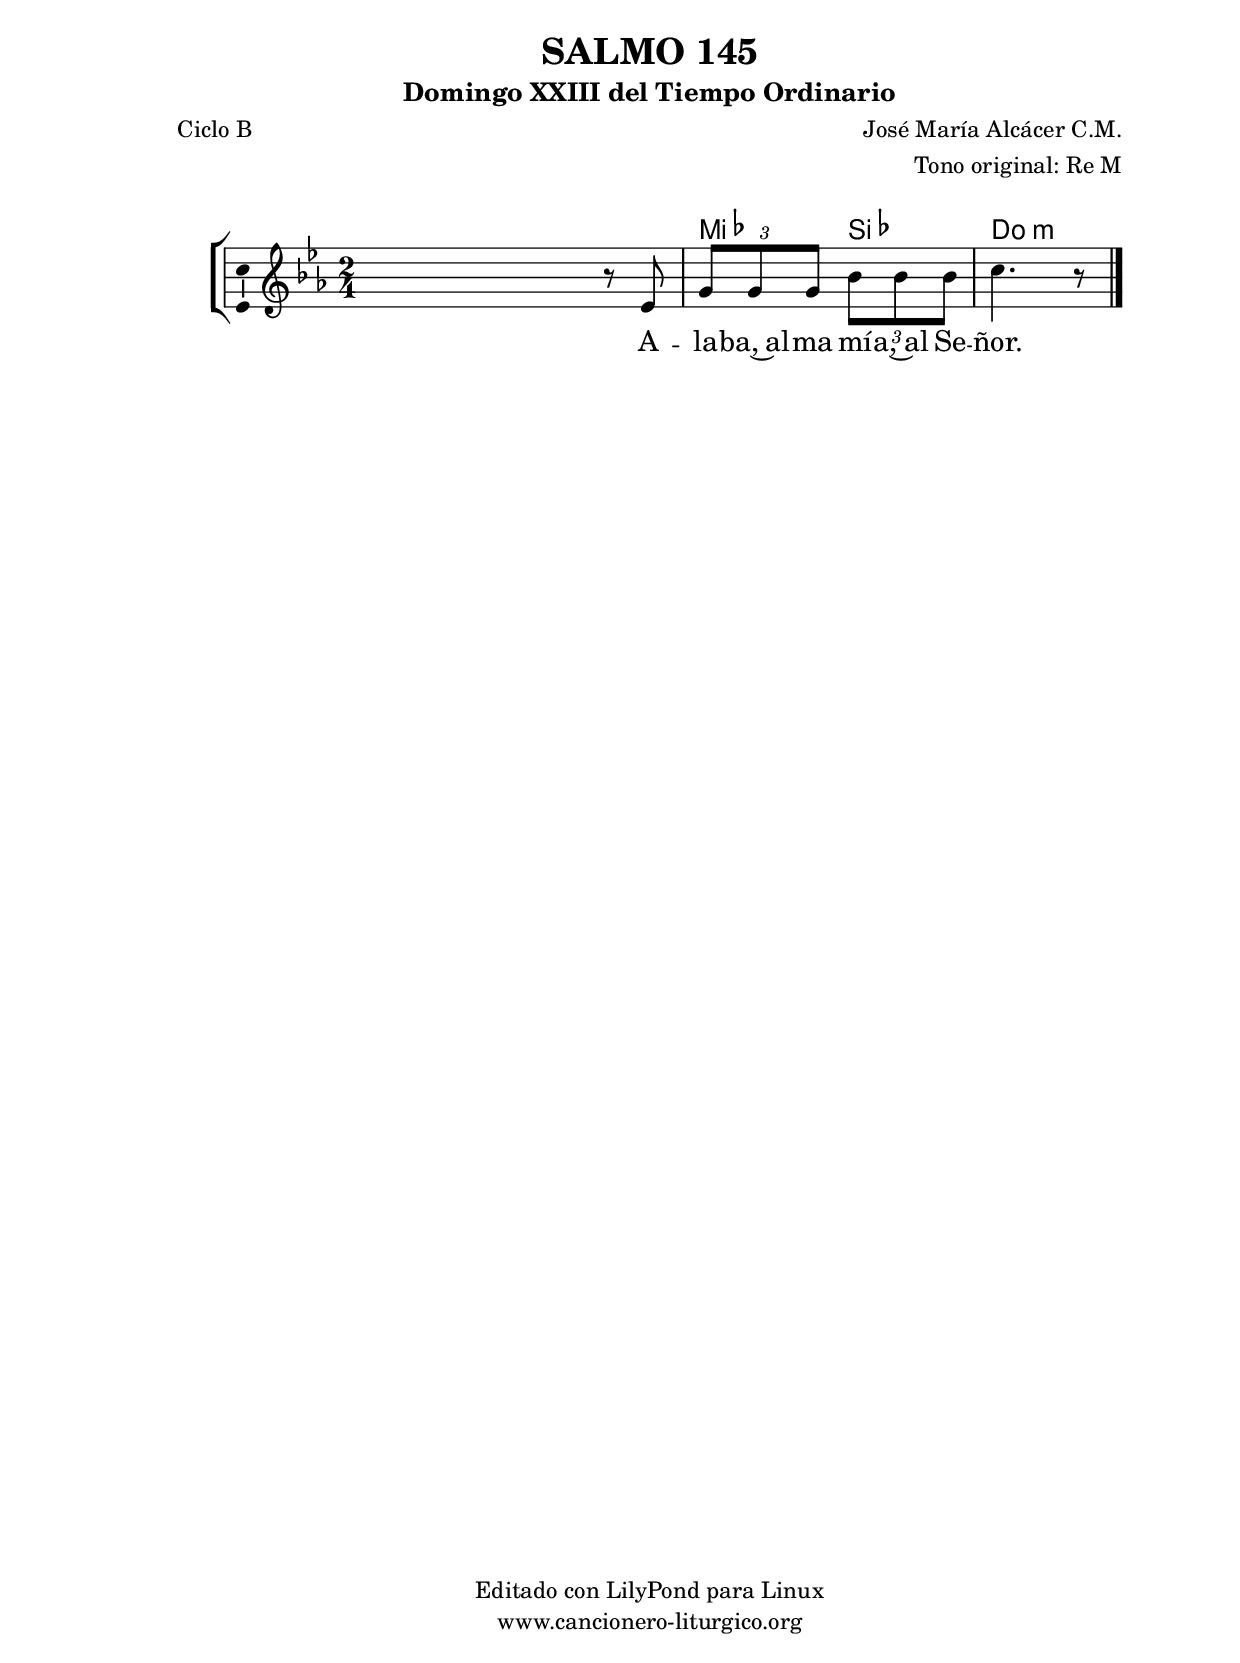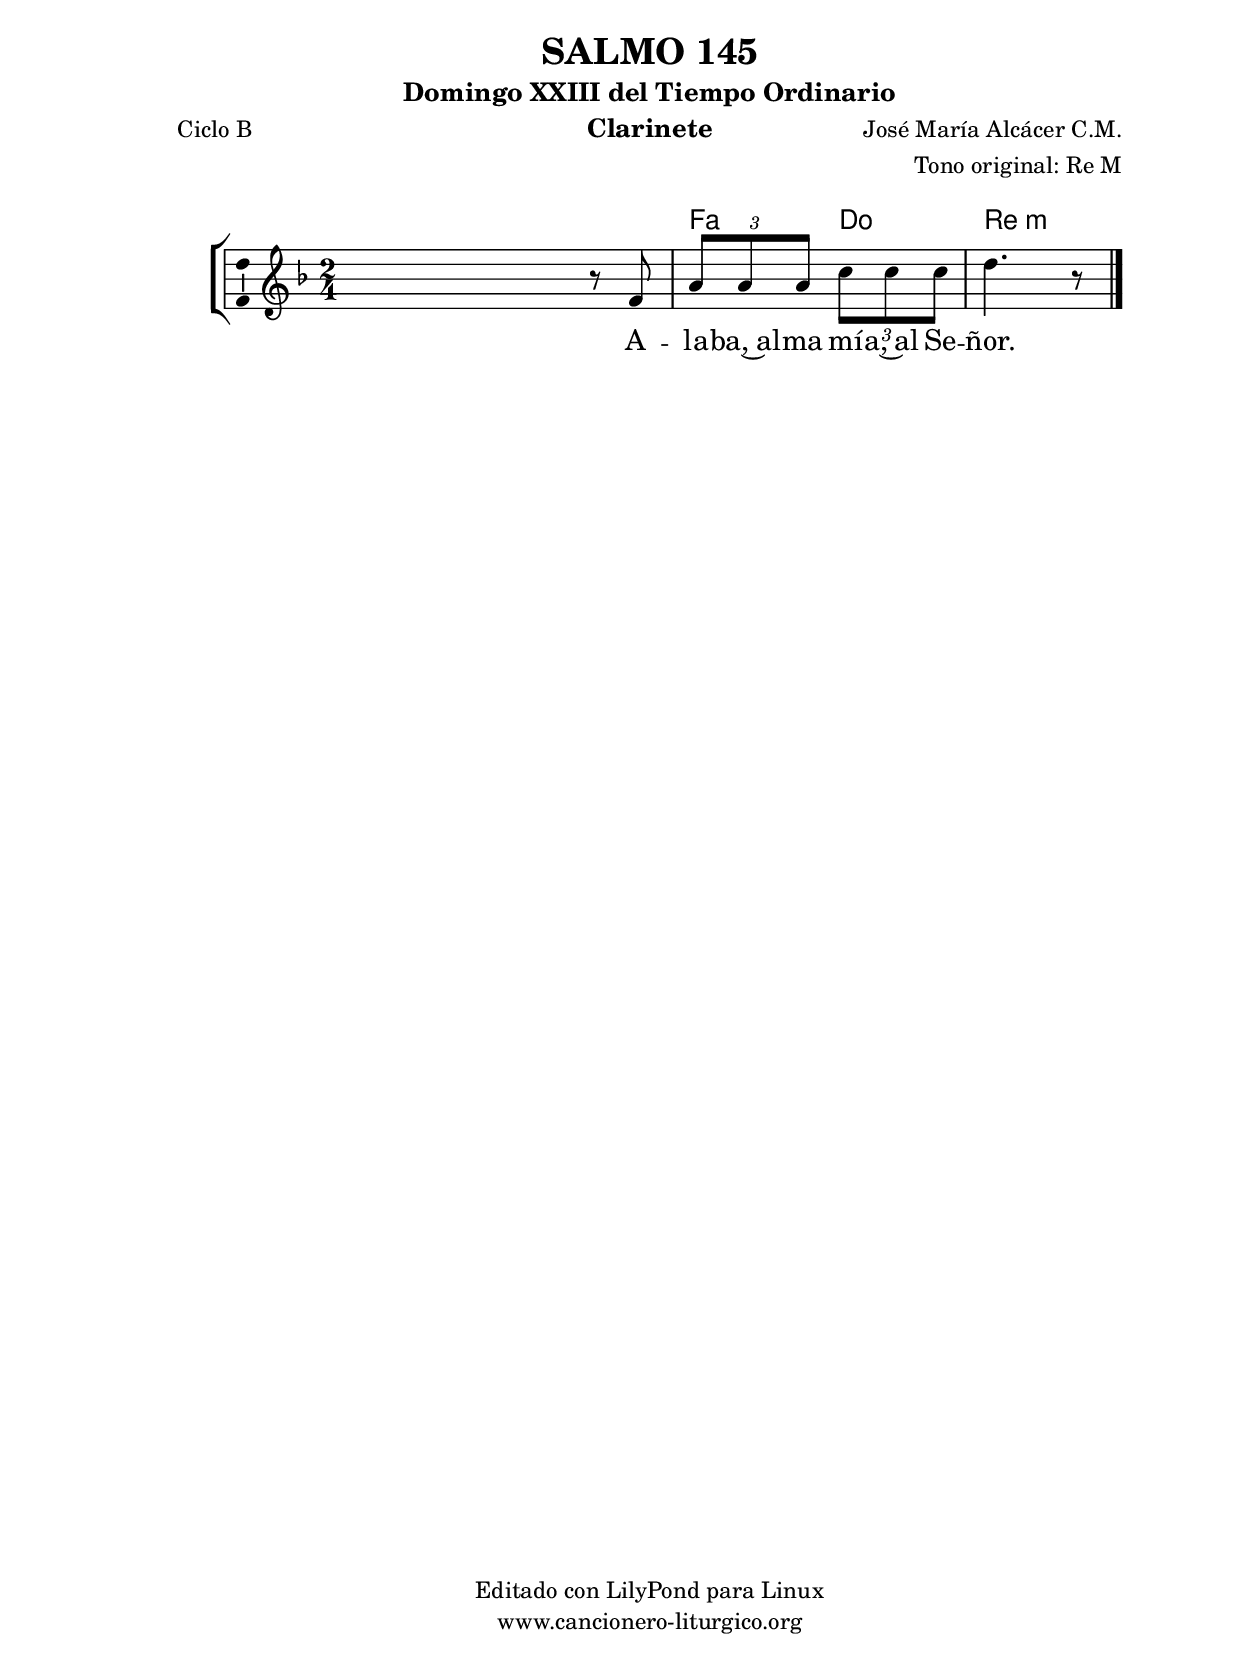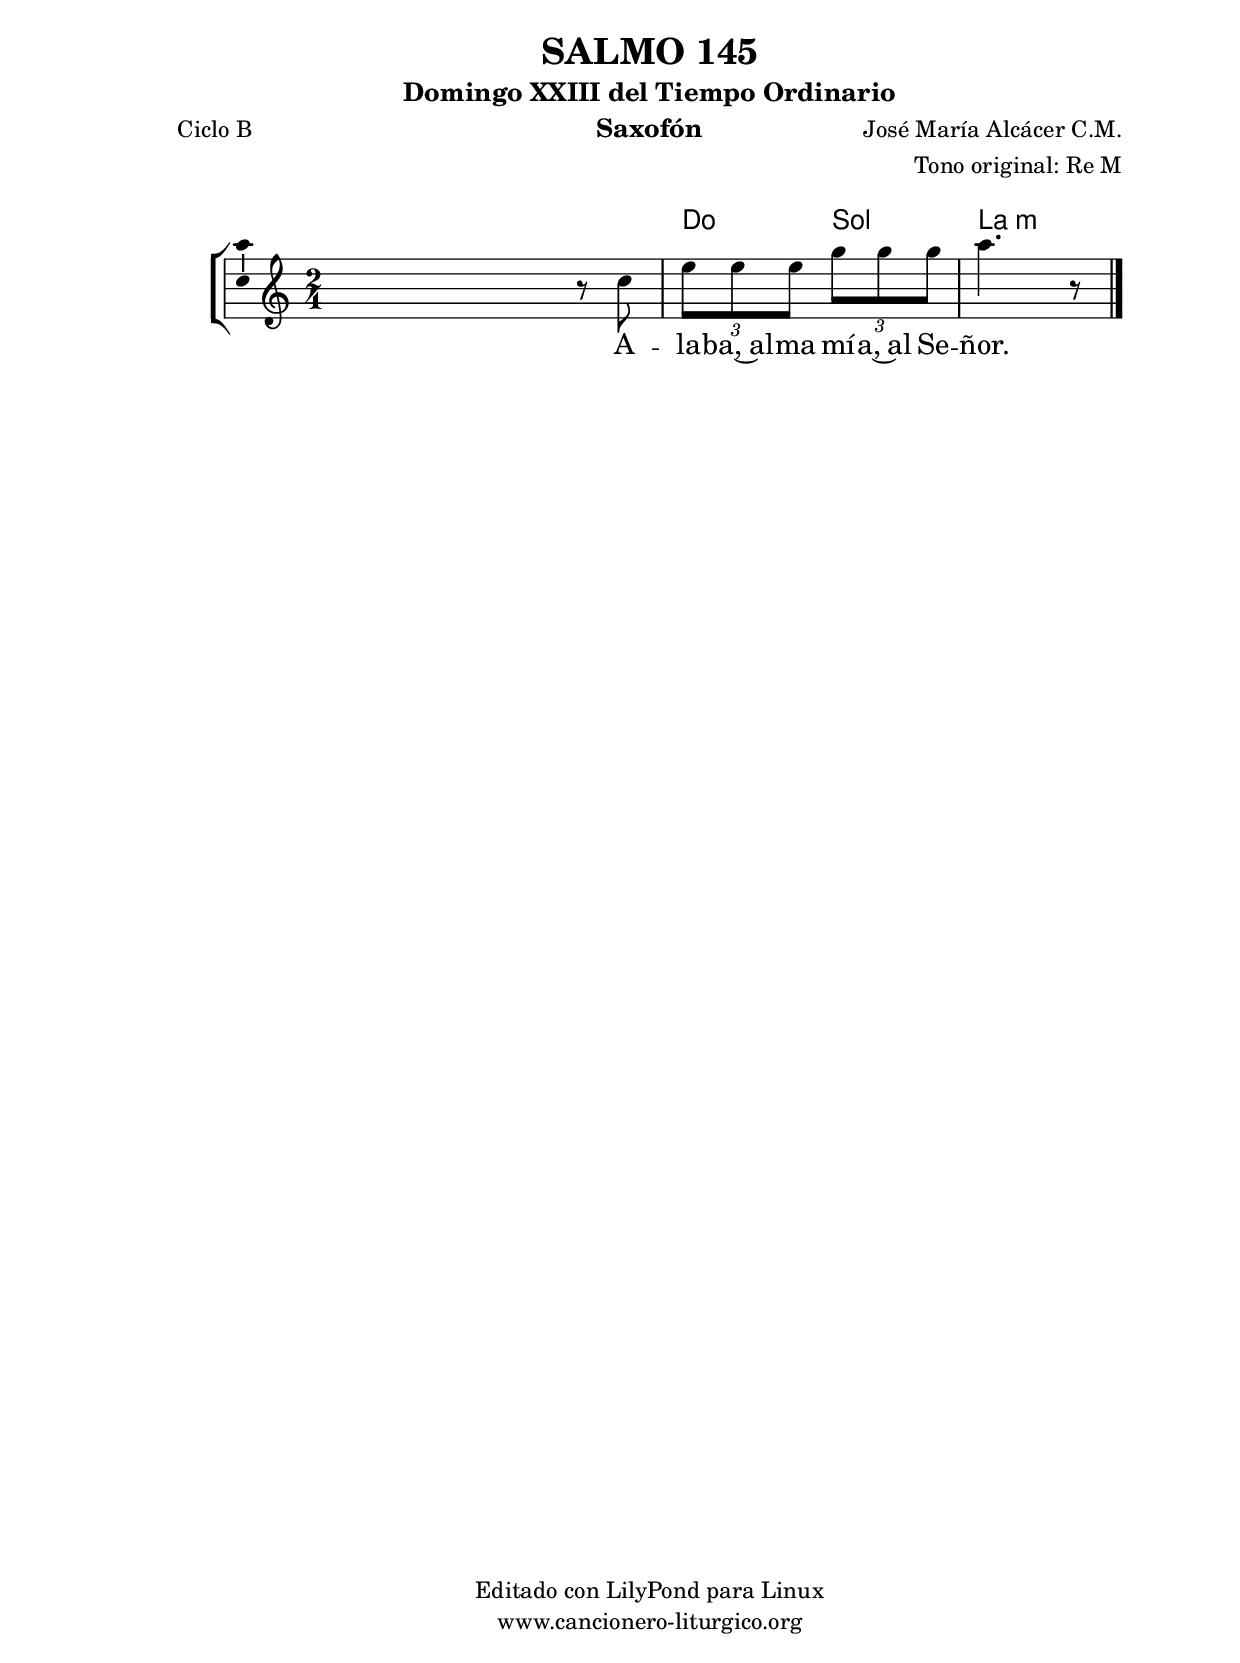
%
%para convertir .midi en .wav:
%timidity filename.midi -Ow -o finename.wav
%
%
%Para convertir de .wav a .mp3:
%lame -h -m j filename.wav
%
%
%para escuchar el midi:
%timidity nombrefichero.midi
%


%versión de lilypond para la que se ha escrito esta partitura:
\version "2.16.0"

	%Tamaño papel
	#(set-default-paper-size "a4")
	%Tamaño partitura
	#(set-global-staff-size 20)
	%No responde al pulsar sobre una nota
	#(ly:set-option 'point-and-click #f)

%parámetros del encabezamiento:
\header {
	title = "SALMO 145"
	subtitle = "Domingo XXIII del Tiempo Ordinario"
	composer = "José María Alcácer C.M."
	poet = "Ciclo B"
	meter = ""
	arranger = "Tono original: Re M"
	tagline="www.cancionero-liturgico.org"
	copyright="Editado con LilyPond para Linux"
	tiempo = "Ordinario"
	usos = "Salmo"
	letra = "Alaba, alma mía, al Señor."
	}

%parámetros asociados al papel:
\paper  {
	oddHeaderMarkup = \markup {\fill-line { \on-the-fly #not-first-page \fromproperty #'header:title \on-the-fly #not-first-page \fromproperty #'header:composer }}
	evenHeaderMarkup = \markup {\fill-line { \fromproperty #'header:composer \fromproperty #'header:title }}
	#(set-paper-size "a4")
	print-page-number = ##f
	first-page-number = 1
	print-first-page-number = ##f
%	head-separation = 3.0 \cm
	top-margin = 2.0 \cm
	bottom-margin = 0.5\cm
%%%	bottom-margin = -1.0\cm
	left-margin = 3.0 \cm
	line-width = 16.0 \cm 
	indent = 8\mm
	interscoreline = 2.\mm
	between-system-space = 15\mm
%	para que las partituras no llenen la hoja:
	ragged-bottom = ##t
%	idem para la última hoja:
	ragged-last-bottom = ##f
%	para que las partituras llenen el ancho del papel:
	ragged-last = ##f
	after-title-space = 2.5 \cm
%page-count=1
%system-count=8

	%Flexible Vertical Spacing
%	markup-markup-spacing =
%	#'((basic-distance . 15) (minimum-distance . 15) (padding . 3))
	markup-system-spacing =
	#'((basic-distance . 15) (minimum-distance . 15) (padding . 3))
	system-system-spacing =
	#'((basic-distance . 15) (minimum-distance . 15) (padding . 3))
	score-system-spacing =
	#'((basic-distance . 15) (minimum-distance . 15) (padding . 5))
%	top-system-spacing = % header
%	#'((basic-distance . 8) (minimum-distance . 0) (padding . 3))
%	top-markup-spacing =
%	#'((basic-distance . 20) (minimum-distance . 20) (padding . 3))
	last-bottom-spacing = % footer
	#'((basic-distance . 5) (minimum-distance . 5) (padding . 3))
%	score-markup-spacing =
%	#'((basic-distance . 16) (minimum-distance . 13) (padding . 3))

	}


%parámetros que afectan a toda la partitura:
global =  {
	%clave de sol (G):
	\clef G
	%armadura:
	\transpose d ees
	\key d \major
	\tempo 4=63
	\set Score.tempoHideNote = ##t
	}


acordes = {
	\italianChords
	\chordmode {
	\transpose d ees
{

s2
d4 a b2:m

	}
	}
}

melodia = 
	\transpose d ees
{
	\relative c'{

\time 2/4

s4 r8 d8
\times 2/3 {fis8 fis fis} \times 2/3 {a8 a a}
b4. r8

	\bar "|."
	}
	}


texto = \lyricmode {
A -- la -- ba,~al -- ma mí -- a,~al Se -- ñor.
	}


acordesStaff = \context ChordNames = acordesStaff <<
	\set chordChanges = ##t
	\acordes
	>>


vozStaff = \context Voice = vozStaff
\with {\consists "Ambitus_engraver"}
<<
%	\set Staff.instrumentName = ""
%	\set Staff.shortInstrumentName = ""
%	\set Staff.midiInstrument = #"clarinet"
%	\set Staff.midiInstrument = #"cello"
%	\set Staff.midiInstrument = #"flute"
	\set Staff.midiInstrument = #"electric guitar (jazz)"
%	\set Staff.midiInstrument = #"english horn"
%	\set Staff.midiInstrument = #"violin"
%	\set Staff.midiInstrument = #"glockenspiel"
	\set Staff.midiMinimumVolume = #0.7
	\set Staff.midiMaximumVolume = #0.9
	\global
	\melodia
	>>


textoStaff = \context Lyrics = textoStaff <<
	\lyricsto vozStaff \texto
	>>

\book {
	\score {
		\context ChoirStaff {
			\override StaffGroup.SystemStartBracket #'collapse-height = #1
			\override Score.SystemStartBar #'collapse-height = #1
			<<
			\acordesStaff
			\vozStaff
			\textoStaff
			>>
			}
		\layout {
	    		\context {
				\Lyrics
				\override LyricText #'font-size = #2
				}
	   		 \context {
				\Score
				%fontSize = #3
				\override StaffSymbol #'staff-space = #(magstep +3)
				%\override Beam #'thickness = #0.55
				%\override SpacingSpanner #'spacing-increment = #1.0
				%\override Slur #'height-limit = #1.5
				}
			}
		}
	\score {
		\unfoldRepeats
		\context ChoirStaff {
			<<
			\acordesStaff
			\vozStaff
			>>
			}
		\midi {
	  		\context {
	  			\Score
				tempoWholesPerMinute = #(ly:make-moment 70 4)
				}
			}
		}
	}

%Partitura para clarinete
#(define output-suffix "C")
\book {
	\header{
		instrument = "Clarinete"
		}
	\score {
		\context ChoirStaff {
			\override StaffGroup.SystemStartBracket #'collapse-height = #1
			\override Score.SystemStartBar #'collapse-height = #1
\transpose c d
			<<
			\acordesStaff
			\vozStaff
			\textoStaff
			>>
			}
		\layout {
	    		\context {
				\Lyrics
				\override LyricText #'font-size = #2
				}
	   		 \context {
				\Score
				%fontSize = #3
				\override StaffSymbol #'staff-space = #(magstep +3)
				%\override Beam #'thickness = #0.55
				%\override SpacingSpanner #'spacing-increment = #1.0
				%\override Slur #'height-limit = #1.5
				}
			}
		}
	}

%Partitura para saxofón
#(define output-suffix "S")
\book {
	\header{
		instrument = "Saxofón"
		}
	\score {
		\context ChoirStaff {
			\override StaffGroup.SystemStartBracket #'collapse-height = #1
			\override Score.SystemStartBar #'collapse-height = #1
\transpose c a
			<<
			\acordesStaff
			\vozStaff
			\textoStaff
			>>
			}
		\layout {
	    		\context {
				\Lyrics
				\override LyricText #'font-size = #2
				}
	   		 \context {
				\Score
				%fontSize = #3
				\override StaffSymbol #'staff-space = #(magstep +3)
				%\override Beam #'thickness = #0.55
				%\override SpacingSpanner #'spacing-increment = #1.0
				%\override Slur #'height-limit = #1.5
				}
			}
		}
	}

